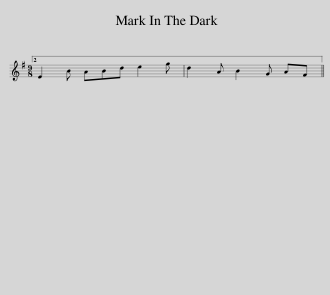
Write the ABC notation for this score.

X:1
L:1/8
M:9/8
I:linebreak $
K:Emin
V:1 treble
V:1
 E2 B ABd e2 g | d2 A B2 G AF || %2
